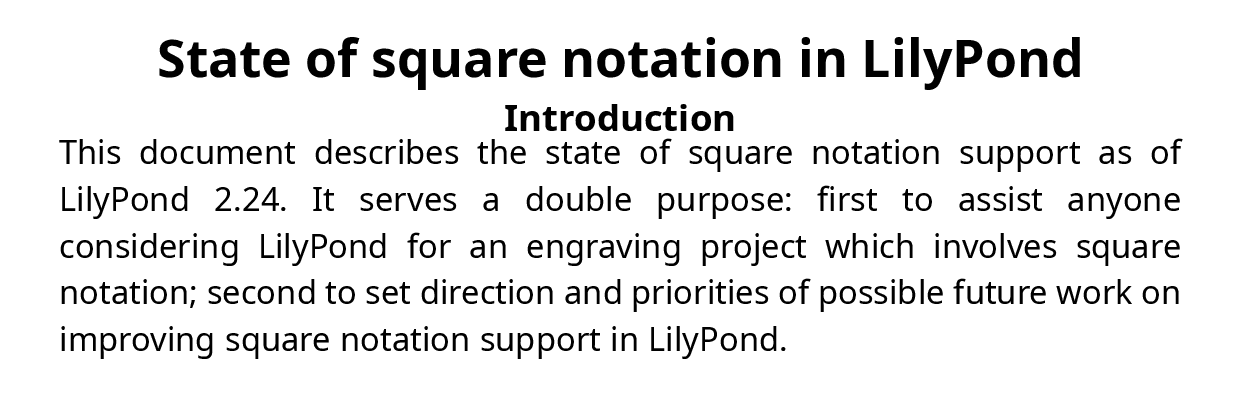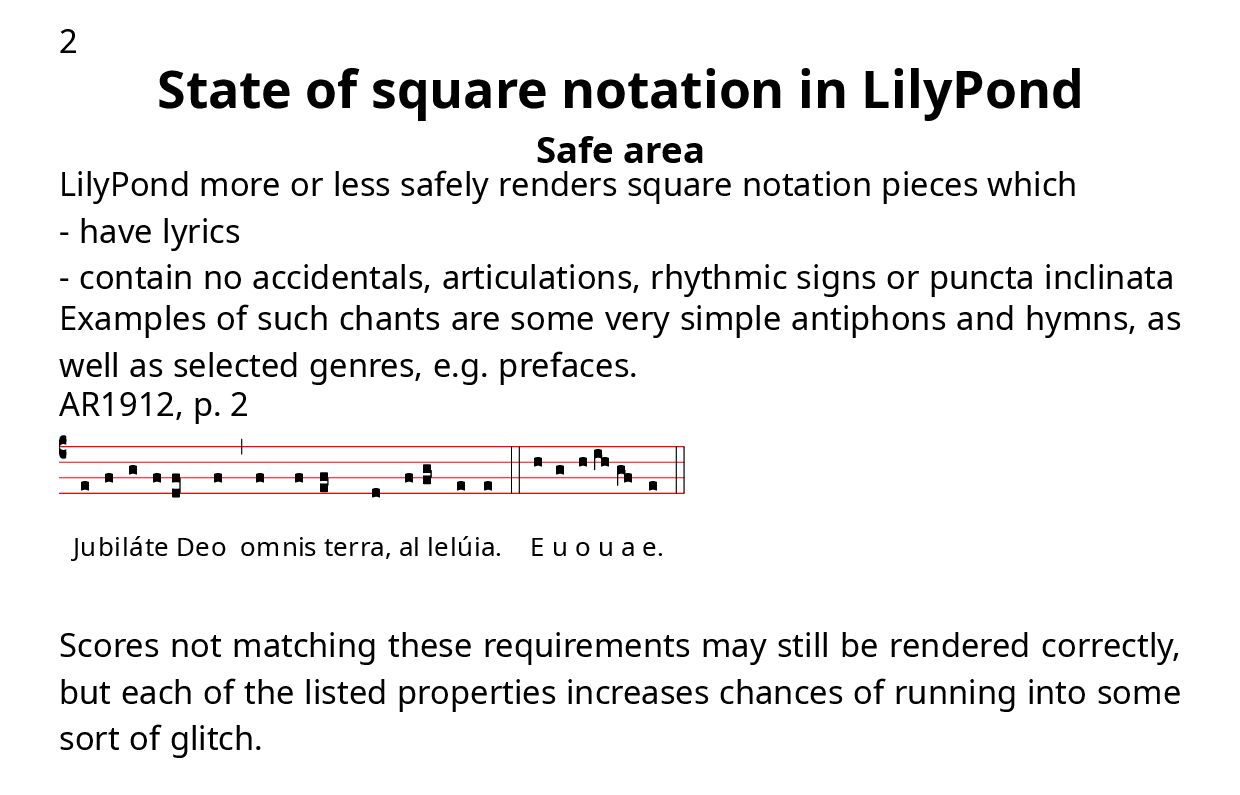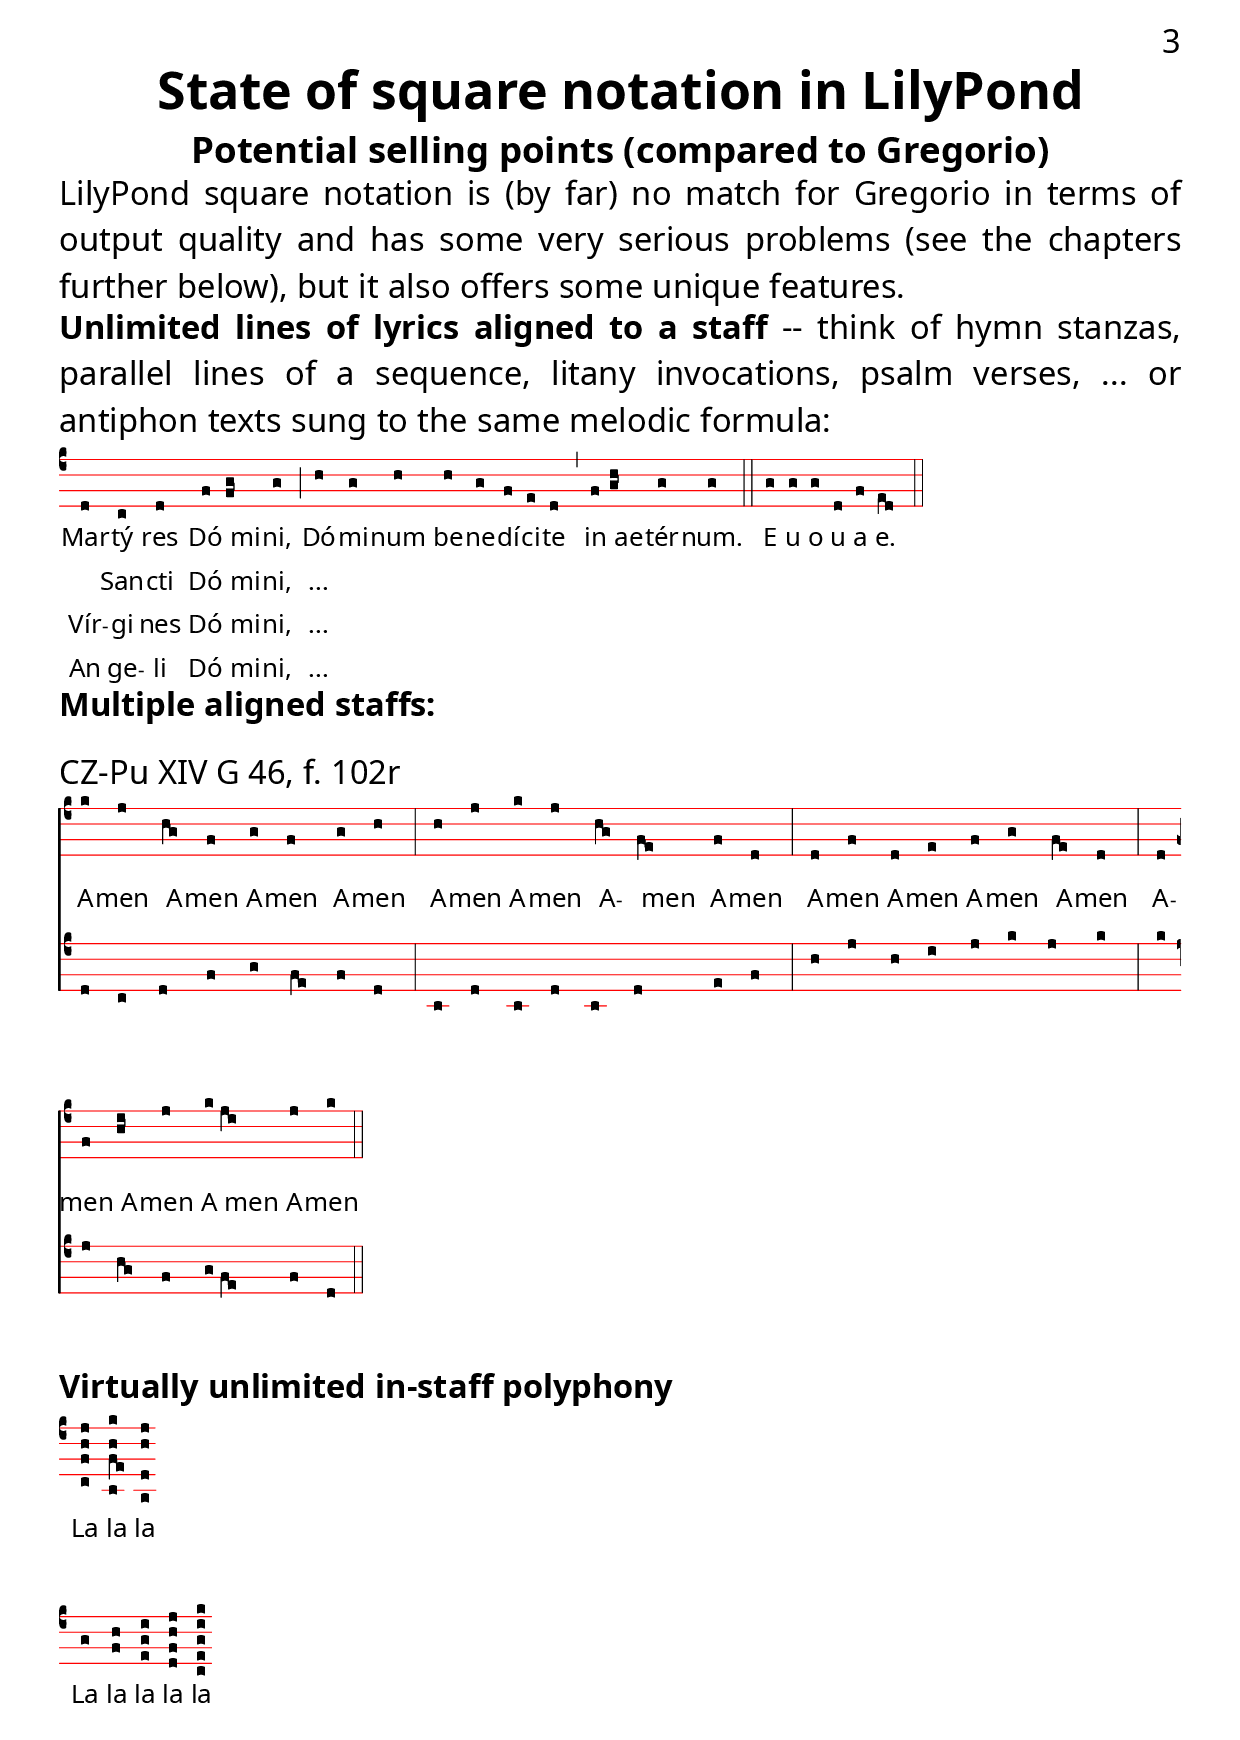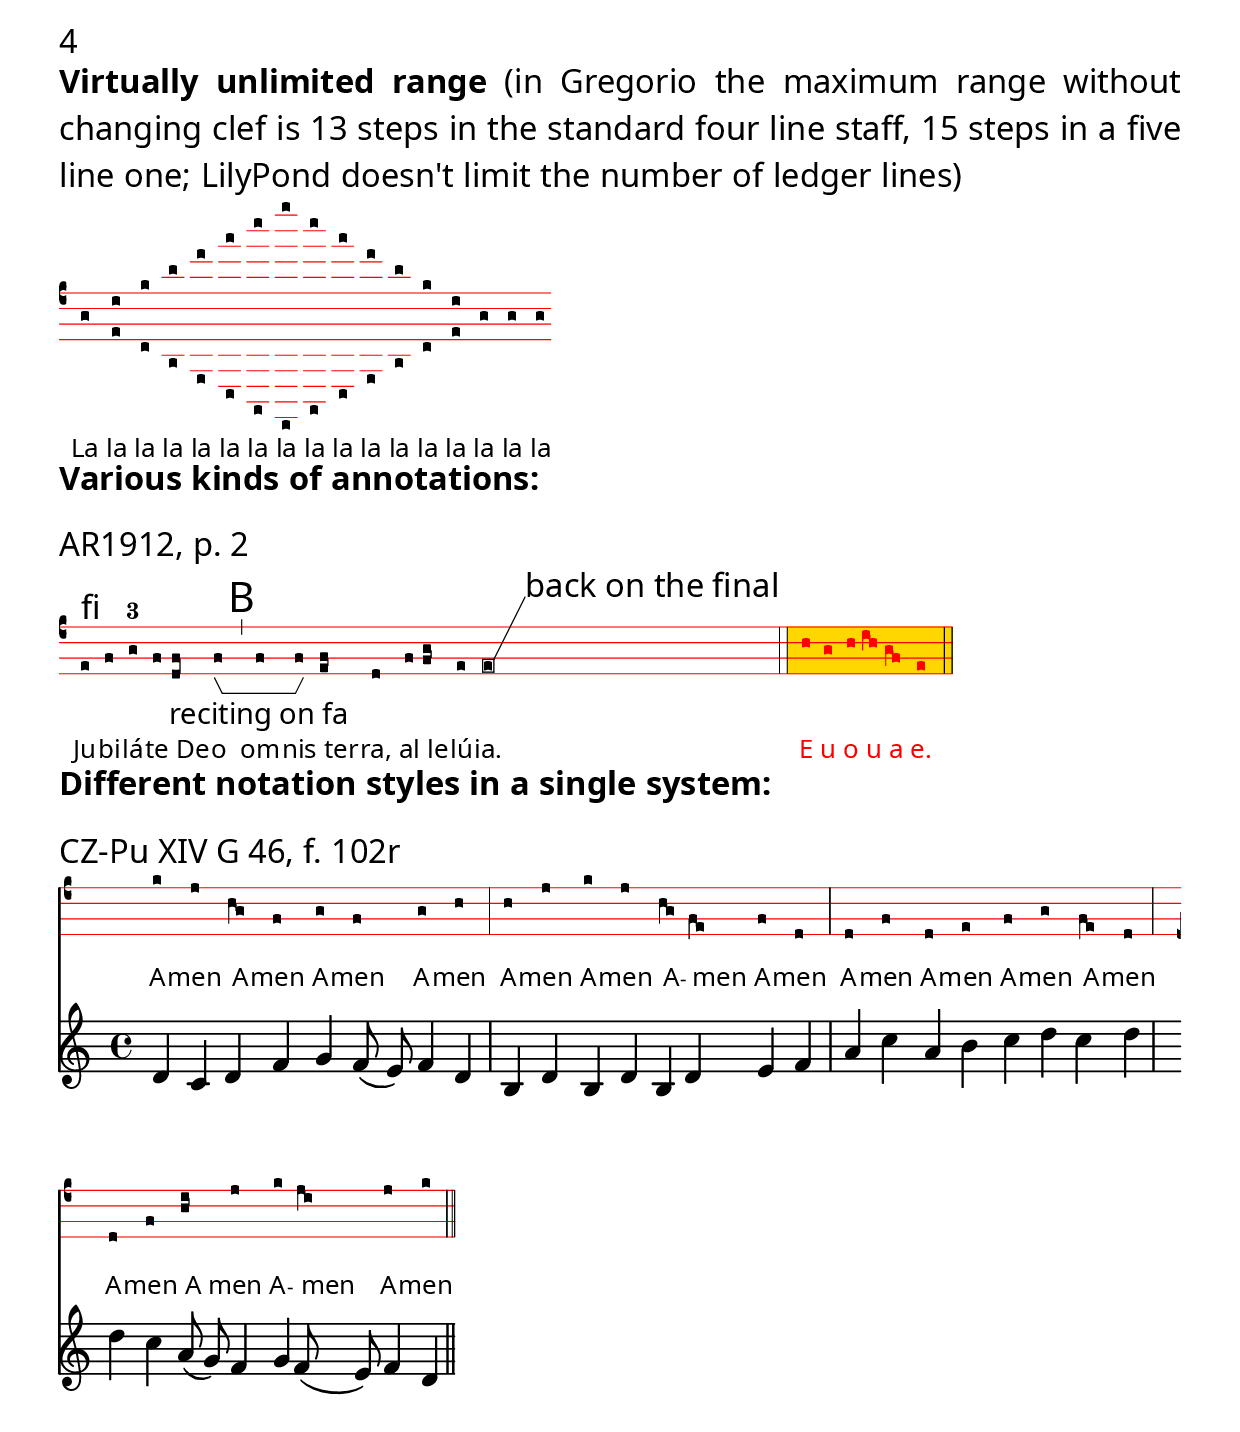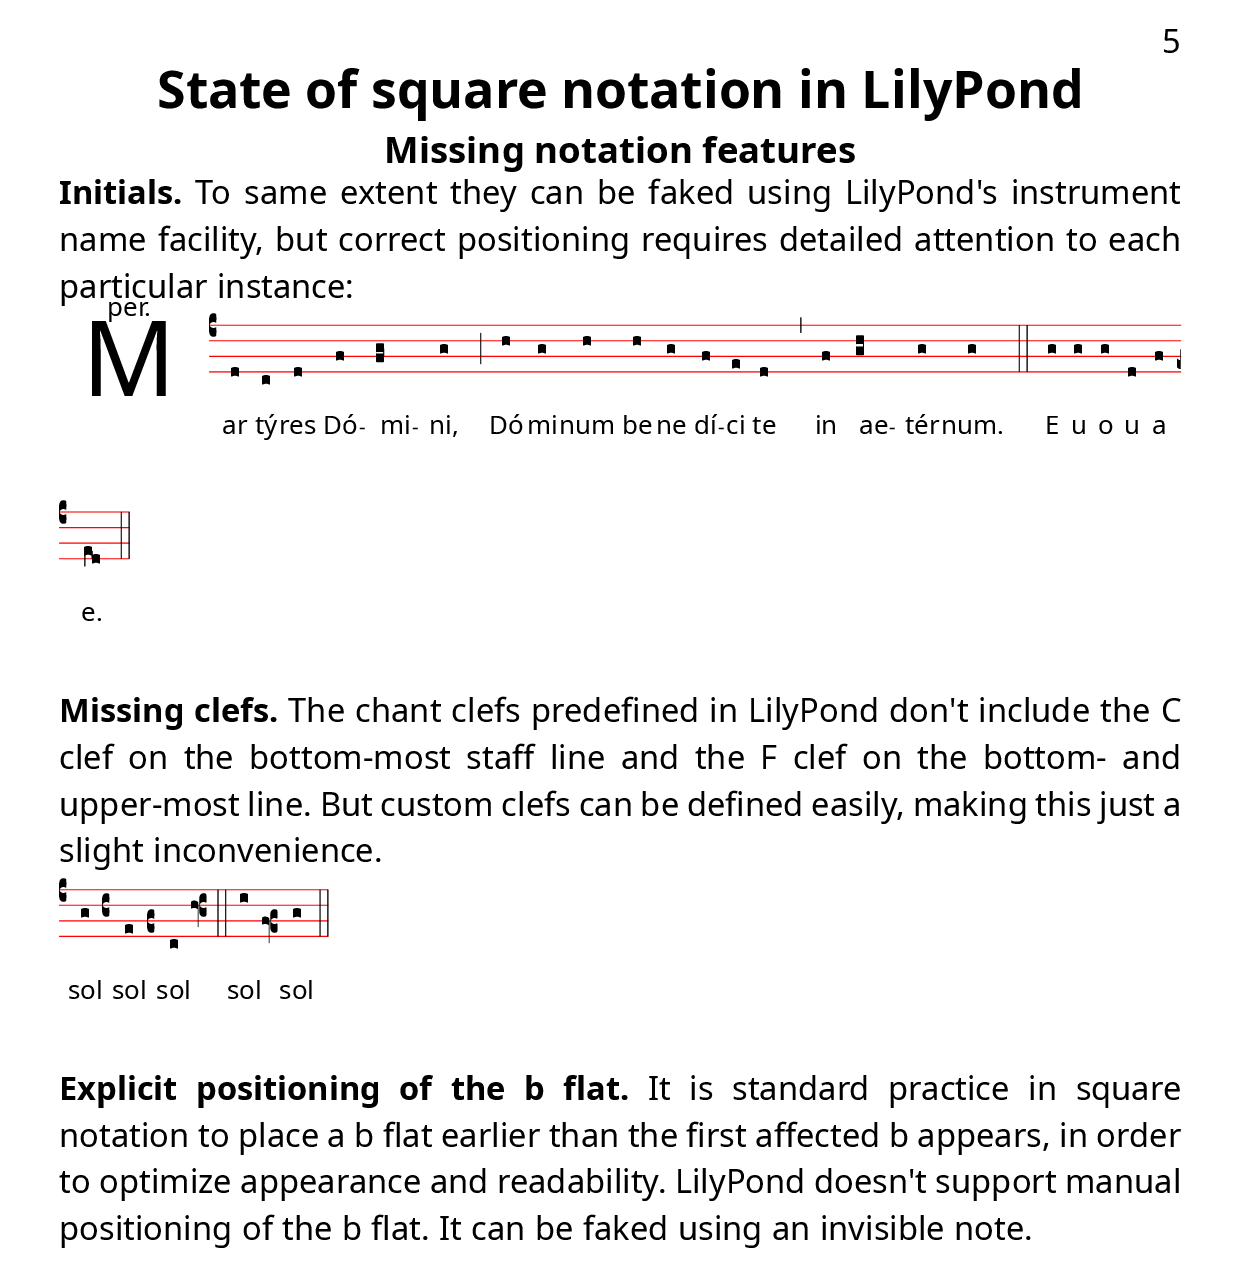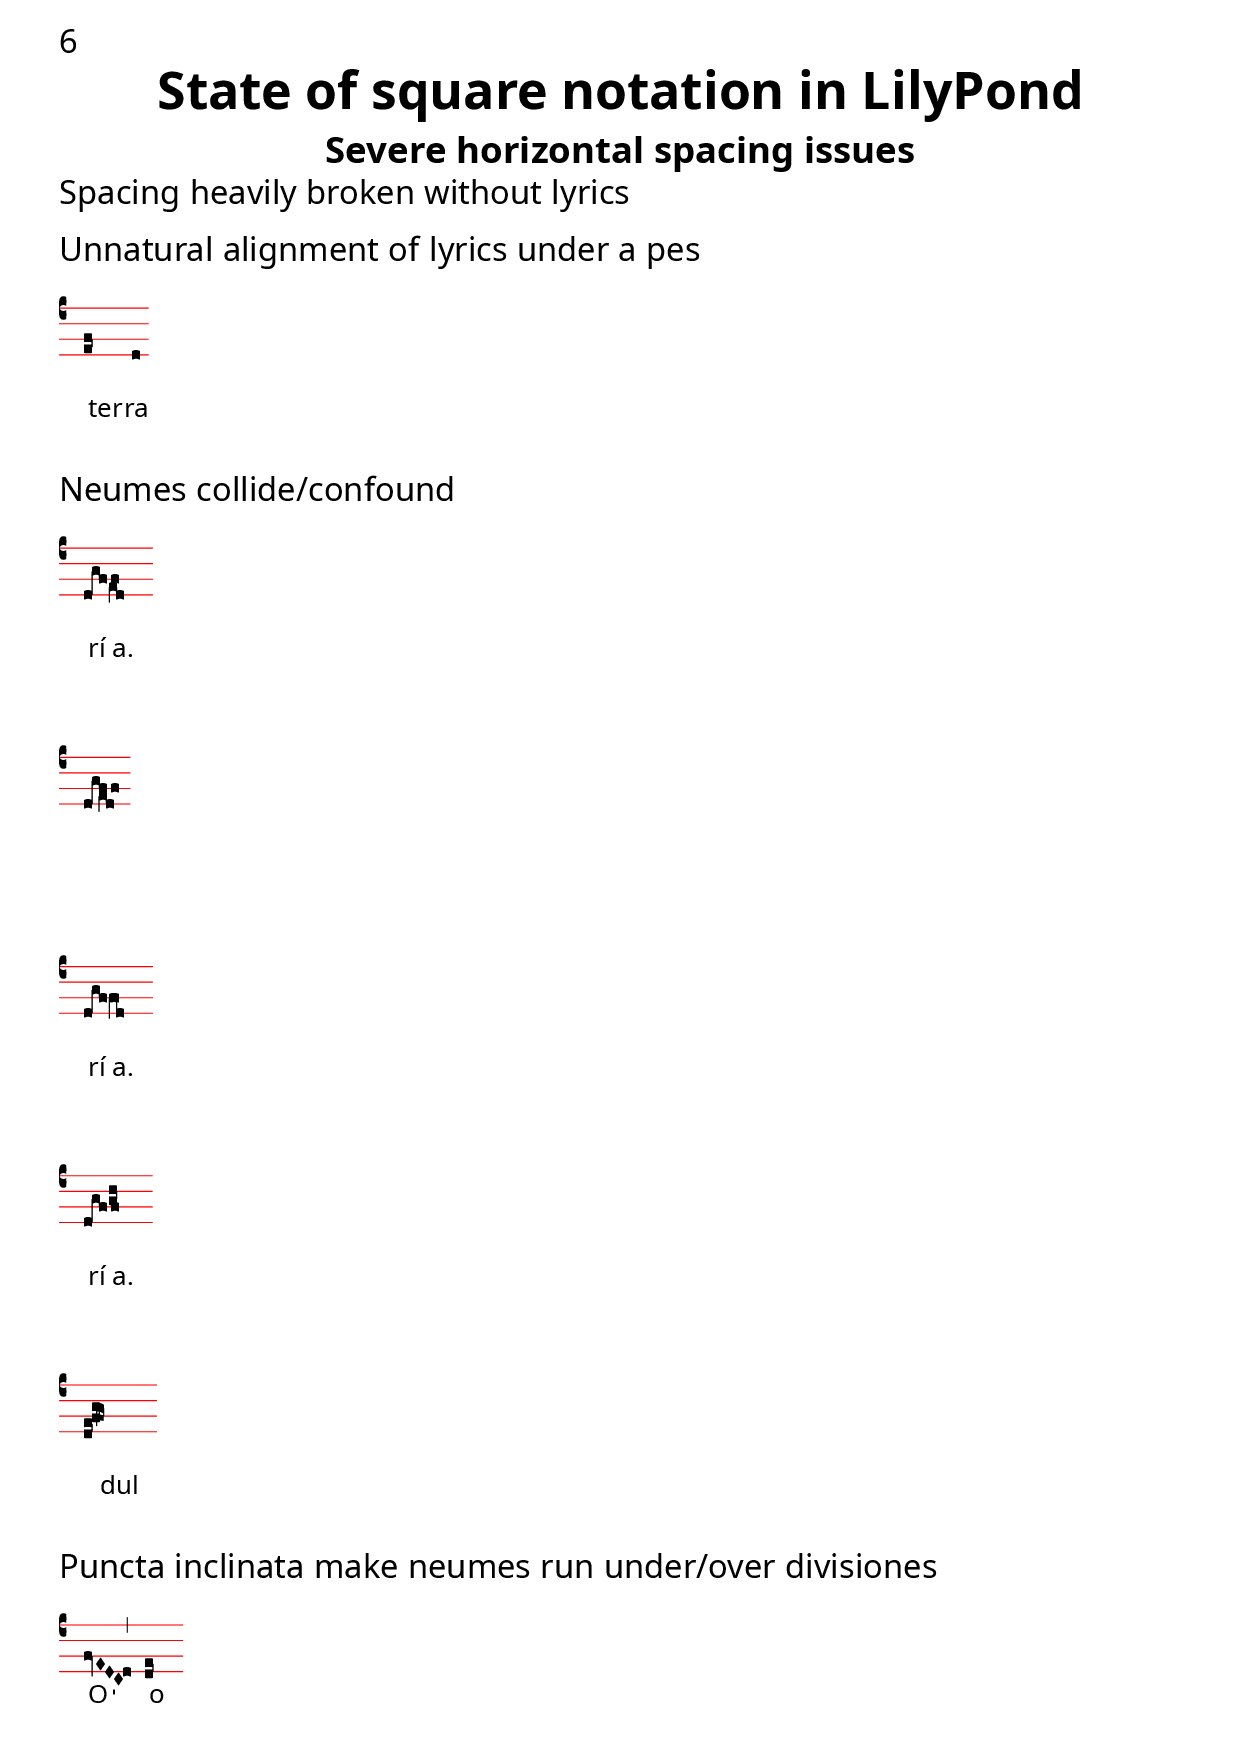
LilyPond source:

\version "2.24.1"

\include "gregorian.ly"
\version "2.24.1"

#(set-global-staff-size 30)

\paper {
  #(define fonts
     (set-global-fonts
      #:roman "Junicode"
      #:factor (/ staff-height pt 21)))

  markup-markup-spacing.basic-distance = #4
}

\layout {
  \override VaticanaLyrics.LyricText.font-size = #-2
}


\header {
  title = "State of square notation in LilyPond"
}

\bookpart {
  \header { subtitle = "Introduction" }

  \markup\justify{
    This document describes the state of square notation support
    as of LilyPond 2.24.
    It serves a double purpose:
    first to assist anyone considering LilyPond for an engraving project
    which involves square notation;
    second to set direction and priorities of possible future work on
    improving square notation support in LilyPond.
  }
}

\bookpart {
  \header { subtitle = "Safe area" }

  \markup\column{
    \line{LilyPond more or less safely renders square notation pieces which}
    \line{- have lyrics}
    \line{- contain no accidentals, articulations, rhythmic signs or puncta inclinata}
  }
  \markup\justify{
    Examples of such chants are some very simple antiphons and hymns,
    as well as selected genres, e.g. prefaces.
  }

  \score {
    <<
    \new VaticanaVoice = "v" {
      \clef "vaticana-do3"
      e f g f \[ d\melisma \pes f\melismaEnd \] f \divisioMinima
      f f \[ e\melisma \pes f\melismaEnd \] d f \[ f\melisma \pes g\melismaEnd \] e e \finalis
      a g a \[ b\melisma \flexa a\melismaEnd \] \[ g\melisma \flexa f\melismaEnd \] e \finalis
    }
    \new VaticanaLyrics \lyricsto "v" {
      Ju -- bi -- lá -- te De -- o
      om -- nis ter -- ra, al -- le -- lú -- ia.
      E u o u a e.
    }
    >>
    \header {
      piece = "AR1912, p. 2"
    }
  }


  \markup\justify{
    Scores not matching these requirements may still be rendered correctly,
    but each of the listed properties increases chances of running into
    some sort of glitch.
  }

  % TODO example of a piece rendering correctly even with the risky features
}

\bookpart {
  \header {
    subtitle = "Potential selling points (compared to Gregorio)"
  }

  \markup\justify{
    LilyPond square notation is (by far) no match for Gregorio in terms of
    output quality and has some very serious problems (see the chapters
    further below), but it also offers some unique features.
  }

  \markup\justify{
    \bold{Unlimited lines of lyrics aligned to a staff}
    -- think of hymn stanzas, parallel lines of a sequence,
    litany invocations, psalm verses, ...
    or antiphon texts sung to the same melodic formula:
  }

  \score {
    <<
    \new VaticanaVoice = "v" {
      \clef "vaticana-do3"
      d c d f \[ f\melisma \pes g\melismaEnd \] g \divisioMaior
      a g a a g f e d \divisioMinima f \[ g\melisma \pes a\melismaEnd \] g g \finalis

      g g g d f \[ e \flexa d \] \finalis
    }
    \new VaticanaLyrics \lyricsto "v" {
      Mar -- tý -- res Dó -- mi -- ni,
      Dó -- mi -- num be -- ne -- dí -- ci -- te in ae -- tér -- num.

      E u o u a e.
    }
    \new VaticanaLyrics \lyricsto "v" {
      _ San -- cti Dó -- mi -- ni, "..."
    }
    \new VaticanaLyrics \lyricsto "v" {
      Vír -- gi -- nes Dó -- mi -- ni, "..."
    }
    \new VaticanaLyrics \lyricsto "v" {
      An -- ge -- li Dó -- mi -- ni, "..."
    }
    >>
    \header {
      piece = ""
    }
  }

  \markup\bold{Multiple aligned staffs:}

  \score {
    <<
      \new VaticanaVoice = "voice-a" {
        \clef "vaticana-do3"
        % in square notation durations don't affect the note appearance,
        % but are useful when aligning voices
        d' c' \[ a8\melisma \flexa g\melismaEnd \] f4 g f g a \divisioMaxima
        a c' d' c' \[ a8\melisma \flexa g\melismaEnd \] \[ f\melisma \flexa e\melismaEnd \] f4 d \divisioMaxima
        d f d e f g \[ f8\melisma \flexa e\melismaEnd \] d4 \divisioMaxima
        d f \[ a\melisma \pes b\melismaEnd \] c' d' \[ c'\melisma \pes b\melismaEnd \] c' d' \finalis
      }
      \new VaticanaLyrics \lyricsto "voice-a" { \repeat unfold 16 { A -- men } }
      \new VaticanaVoice {
        \clef "vaticana-do3"
        d c d f g \[ f8\melisma \flexa e\melismaEnd \] f4 d \divisioMaxima
        b, d b, d b, d e f \divisioMaxima
        a c' a b c' d' c' d' \divisioMaxima
        d' c' \[ a\melisma \flexa g\melismaEnd \] f g \[ f\melisma \flexa e\melismaEnd \] f d \finalis
      }
    >>
    \header {
      piece = \markup\with-url
        "https://new.manuscriptorium.com/apis/resolver-api/cs/browser/default/detail?url=https://collectiones.manuscriptorium.com/assorted/AIPDIG/NKCR__/7/AIPDIG-NKCR__XIV_G_46____2SSE2F7-cs/&imageId=https://imagines.manuscriptorium.com/loris/AIPDIG-NKCR__XIV_G_46____2SSE2F7-cs/ID0102r"
        "CZ-Pu XIV G 46, f. 102r"
    }
    \layout {
      \override VaticanaStaff.Clef.extra-offset = #'(0.3 . 0)
    }
  }

  \markup\justify{
    \bold{Virtually unlimited in-staff polyphony}
  }

  % polyphony entered as separate voices
  \score {
    <<
      \new VaticanaStaff <<
        \new VaticanaVoice = "v" {
          \clef "vaticana-do3"
          c' d' c'
        }
        \new VaticanaVoice {
          % TODO fix LilyPond warnings
          a a a
        }
        \new VaticanaVoice {
          f \[ f8 \flexa e \] d4
        }
        \new VaticanaVoice {
          c b, a,
        }
      >>
      \new VaticanaLyrics \lyricsto "v" {
        La la la
      }
    >>
  }

  % polyphony entered as chords
  \score {
    <<
      \new VaticanaVoice = "v" {
        \clef "vaticana-do3"
        g
        <f a>
        <e g b>
        <d f a c'>
        <c e g b d'>
      }
      \new VaticanaLyrics \lyricsto "v" {
        La la la la la
      }
    >>
  }

  \markup\justify{
    \bold{Virtually unlimited range} (in Gregorio the maximum range without changing
    clef is 13 steps in the standard four line staff, 15 steps in a five line one;
    LilyPond doesn't limit the number of ledger lines)
  }

  \score {
    <<
      \new VaticanaStaff <<
        \new VaticanaVoice = "v" {
          \clef "vaticana-do3"
          g b d' f' a' c'' e'' g''
          e'' c'' a' f' d' b g g g
        }
        \new VaticanaVoice {
          g e c a, f, d, b,, g,,
          b,, d, f, a, c e
        }
      >>
      \new VaticanaLyrics \lyricsto "v" {
        La \repeat unfold 16 { la }
      }
    >>
  }

  \markup\bold{Various kinds of annotations:}

  \score {
    <<
    \new VaticanaVoice = "v" \with {
      \consists Balloon_engraver
      \consists Horizontal_bracket_engraver
    } {
      \clef "vaticana-do3"
      e^"fi" % markup attached to a note
      f g-3 % fingering doesn't make much sense in chant, but it's available
      f \[ d\melisma \pes f\melismaEnd \]
      \once\override HorizontalBracketText.text = "reciting on fa" % horizontal bracket with a label
      f\startGroup \divisioMinima
      \mark "B" % rehearsal mark
      f f\stopGroup \[ e\melisma \pes f\melismaEnd \] d f \[ f\melisma \pes g\melismaEnd \] e \balloonGrobText #'NoteHead #'(2 . 4) \markup { "back on the final" } e \finalis

      \override NoteHead.color = #red % coloured objects
      \staffHighlight "gold"

      a g a \[ b\melisma \flexa a\melismaEnd \] \[ g\melisma \flexa f\melismaEnd \] e \finalis
    }
    \new VaticanaLyrics \lyricsto "v" {
      Ju -- bi -- lá -- te De -- o
      om -- nis ter -- ra, al -- le -- lú -- ia.

      \override Lyrics.LyricText.color = #red

      E u o u a e.
    }
    >>
    \header {
      piece = "AR1912, p. 2"
    }
  }

  \markup\bold{Different notation styles in a single system:}

  \score {
    <<
      \new VaticanaVoice = "voice-a" {
        \clef "vaticana-do3"
        % in square notation durations don't affect the note appearance,
        % but are useful when aligning voices
        d' c' \[ a8\melisma \flexa g\melismaEnd \] f4 g f g a \divisioMaxima
        a c' d' c' \[ a8\melisma \flexa g\melismaEnd \] \[ f\melisma \flexa e\melismaEnd \] f4 d \divisioMaxima
        d f d e f g \[ f8\melisma \flexa e\melismaEnd \] d4 \divisioMaxima
        d f \[ a8\melisma \pes b\melismaEnd \] c'4 d' \[ c'8\melisma \pes b\melismaEnd \] c'4 d' \finalis
      }
      \new VaticanaLyrics \lyricsto "voice-a" { \repeat unfold 16 { A -- men } }
      \new Voice \with { \magnifyStaff #4/5 } \transpose c c' {
        \cadenzaOn
        \override TimeSignature.stencil = #f
        d c d f g f8( e) f4 d \bar "|"
        b, d b, d b, d e f \bar "|"
        a c' a b c' d' c' d' \bar "|"
        d' c' a8( g) f4 g f8( e) f4 d \bar "||"
      }
    >>
    \header {
      piece = \markup\with-url
        "https://new.manuscriptorium.com/apis/resolver-api/cs/browser/default/detail?url=https://collectiones.manuscriptorium.com/assorted/AIPDIG/NKCR__/7/AIPDIG-NKCR__XIV_G_46____2SSE2F7-cs/&imageId=https://imagines.manuscriptorium.com/loris/AIPDIG-NKCR__XIV_G_46____2SSE2F7-cs/ID0102r"
        "CZ-Pu XIV G 46, f. 102r"
    }
    \layout {
      \override VaticanaStaff.Clef.extra-offset = #'(0.3 . 0)
    }
  }

  \markup\column{
    \line{}
    \line{}
  }
}

\bookpart {
  \header { subtitle = "Missing notation features" }

  \markup\justify{
    \bold{Initials.}
    To same extent they can be faked using LilyPond's instrument name facility,
    but correct positioning requires detailed attention to each particular instance:
  }

  \score {
    <<
    \new VaticanaVoice = "v" {
      \set VaticanaStaff.instrumentName =
        \markup\center-column{
          \tiny{per.}
          \huge\larger\larger\larger\larger\larger\larger\larger\larger{M} % TODO better font sizing solution
        }

      \clef "vaticana-do3"
      d c d f \[ f\melisma \pes g\melismaEnd \] g \divisioMaior
      a g a a g f e d \divisioMinima f \[ g\melisma \pes a\melismaEnd \] g g \finalis

      g g g d f \[ e \flexa d \] \finalis
    }
    \new VaticanaLyrics \lyricsto "v" {
      ar -- tý -- res Dó -- mi -- ni,
      Dó -- mi -- num be -- ne -- dí -- ci -- te in ae -- tér -- num.

      E u o u a e.
    }
    >>
    \header {
      piece = ""
    }
    \layout {
      indent = 1\in % make space for the initial
    }
  }

  \markup\justify{
    \bold{Missing clefs.}
    The chant clefs predefined in LilyPond
    don't include the C clef on the bottom-most staff line
    and the F clef on the bottom- and upper-most line.
    But custom clefs can be defined easily, making this just a slight inconvenience.
  }

  \score {
    <<
    \new VaticanaVoice = "v" {
      \clef "vaticana-do3"
      g
      \clef "vaticana-do2"
      g
      \clef "vaticana-do1"
      g
      \finalis
      \clef "vaticana-fa2"
      g
      \clef "vaticana-fa1"
      g
      \finalis
    }
    \new VaticanaLyrics \lyricsto "v" {
      \repeat unfold 5 { sol }
    }
    >>
  }

  \markup\justify{
    \bold{Explicit positioning of the b flat.}
    It is standard practice in square notation to place a b flat
    earlier than the first affected b appears,
    in order to optimize appearance and readability.
    LilyPond doesn't support manual positioning of the b flat.
    It can be faked using an invisible note.
  }

  % TODO real-life example
}

\bookpart {
  \header { subtitle = "Severe horizontal spacing issues" }

  \markup{Spacing heavily broken without lyrics}
  % TODO

  \markup{Unnatural alignment of lyrics under a pes}
  \score {
    <<
    \new VaticanaVoice = "v" {
      \clef "vaticana-do3"
      \[ e\melisma \pes f\melismaEnd \] d
    }
    \new VaticanaLyrics \lyricsto "v" { ter -- ra }
    >>
  }

  \markup{Neumes collide/confound}

  % neume "sliding under" the previous one
  \score {
    <<
    \new VaticanaVoice = "v" {
      \clef "vaticana-do3"
      \[ d\melisma \pes g \flexa f f\melismaEnd \] \[ e\melisma \flexa d\melismaEnd \]
    }
    \new VaticanaLyrics \lyricsto "v" { rí -- a. }
    >>
  }

  % the same neumes come out slightly different without lyrics
  \score {
    \new VaticanaVoice = "v" {
      \clef "vaticana-do3"
      \[ d\melisma \pes g \flexa f f\melismaEnd \] \[ e\melisma \flexa d\melismaEnd \]
    }
  }

  % the final f of the first neume and initial f of the second one are rendered over each other / merged
  \score {
    <<
    \new VaticanaVoice = "v" {
      \clef "vaticana-do3"
      \[ d\melisma \pes g \flexa f f\melismaEnd \] \[ f\melisma \flexa d\melismaEnd \]
    }
    \new VaticanaLyrics \lyricsto "v" { rí -- a. }
    >>
  }

  % neume "sliding over" the previous one
  \score {
    <<
    \new VaticanaVoice = "v" {
      \clef "vaticana-do3"
      \[ d\melisma \pes g \flexa f f\melismaEnd \] \[ g\melisma \flexa a\melismaEnd \]
    }
    \new VaticanaLyrics \lyricsto "v" { rí -- a. }
    >>
  }

  % neume without lyrics merges with the following one
  \score {
    <<
    \new VaticanaVoice = "v" {
      \clef "vaticana-do3"
      \[ d\melisma \pes e f \flexa g\melismaEnd \] \[ g\melisma \flexa \deminutum f\melismaEnd \]
    }
    \new VaticanaLyrics \lyricsto "v" { _ dul }
    >>
  }

  \markup{Puncta inclinata make neumes run under/over divisiones}

  % neume under a divisio minima
  \score {
    <<
    \new VaticanaVoice = "v" {
      \clef "vaticana-do3"
      \[ \virga f\melisma \inclinatum e \inclinatum d \inclinatum c\ictus d\melismaEnd \]
      \divisioMinima
      \[ d\melisma \pes e\melismaEnd \]
    }
    \new VaticanaLyrics \lyricsto "v" { O o }
    >>
  }

  % neume crossing a divisio maxima
  \score {
    <<
    \new VaticanaVoice = "v" {
      \clef "vaticana-do3"
      \[ \virga f\melisma \inclinatum e \inclinatum d \inclinatum c\ictus d\melismaEnd \]
      \divisioMaxima
      \[ d\melisma \pes e\melismaEnd \]
    }
    \new VaticanaLyrics \lyricsto "v" { O o }
    >>
  }

  % neume crossing a divisio maxima
  \score {
    <<
    \new VaticanaVoice = "v" {
      \clef "vaticana-do3"
      \[ \virga f\melisma \inclinatum e \inclinatum d
         \virga f \inclinatum e \inclinatum d\melismaEnd \]
      \divisioMaxima
      \[ d\melisma \pes e\melismaEnd \]
    }
    \new VaticanaLyrics \lyricsto "v" { O o }
    >>
  }

}

\bookpart {
  \header { subtitle = "Other glitches" }

  \markup\column{
    \line{}
    \line{}
  }
}
